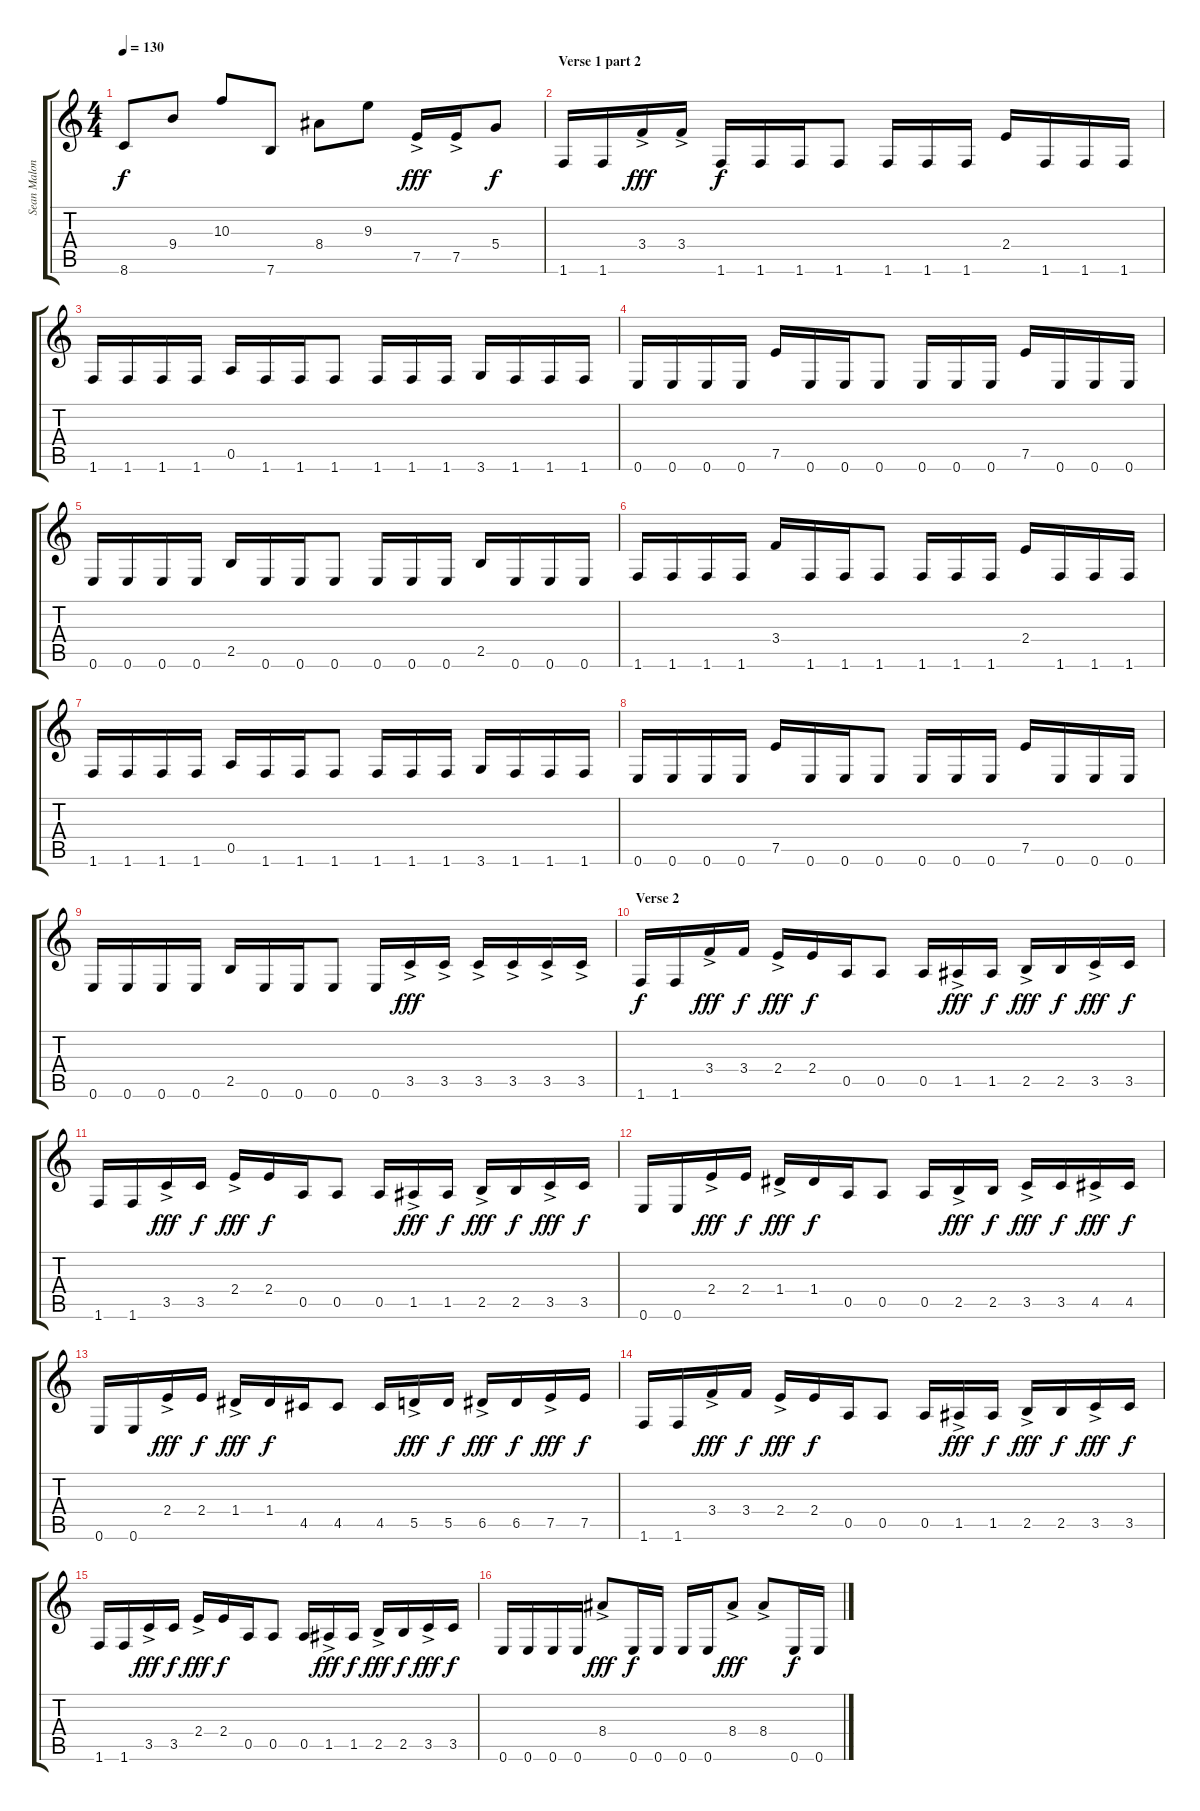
\track ("Sean Malone" "Sean Malon") {instrument fretlessbass}
\staff {score tabs}
\tuning (E4 B3 G3 D3 A2 E2) {hide}
\ts (4 4)
\tempo 130
\clef g2
\ks c
8.6.8{dy f} 9.4.8 10.3.8 7.6.8 8.4.8 9.3.8 7.5{ac}.16{dy fff} 7.5{ac}.16 5.4.8{dy f} |
\section ("" "Verse 1 part 2")
1.6.16 1.6.16 3.4{ac}.16{dy fff} 3.4{ac}.16 1.6.16{dy f} 1.6.16 1.6.16 1.6.8 1.6.16 1.6.16 1.6.16 2.4.16 1.6.16 1.6.16 1.6.16 |
1.6.16 1.6.16 1.6.16 1.6.16 0.5.16 1.6.16 1.6.16 1.6.8 1.6.16 1.6.16 1.6.16 3.6.16 1.6.16 1.6.16 1.6.16 |
0.6.16 0.6.16 0.6.16 0.6.16 7.5.16 0.6.16 0.6.16 0.6.8 0.6.16 0.6.16 0.6.16 7.5.16 0.6.16 0.6.16 0.6.16 |
0.6.16 0.6.16 0.6.16 0.6.16 2.5.16 0.6.16 0.6.16 0.6.8 0.6.16 0.6.16 0.6.16 2.5.16 0.6.16 0.6.16 0.6.16 |
1.6.16 1.6.16 1.6.16 1.6.16 3.4.16 1.6.16 1.6.16 1.6.8 1.6.16 1.6.16 1.6.16 2.4.16 1.6.16 1.6.16 1.6.16 |
1.6.16 1.6.16 1.6.16 1.6.16 0.5.16 1.6.16 1.6.16 1.6.8 1.6.16 1.6.16 1.6.16 3.6.16 1.6.16 1.6.16 1.6.16 |
0.6.16 0.6.16 0.6.16 0.6.16 7.5.16 0.6.16 0.6.16 0.6.8 0.6.16 0.6.16 0.6.16 7.5.16 0.6.16 0.6.16 0.6.16 |
0.6.16 0.6.16 0.6.16 0.6.16 2.5.16 0.6.16 0.6.16 0.6.8 0.6.16 3.5{ac}.16{dy fff} 3.5{ac}.16 3.5{ac}.16 3.5{ac}.16 3.5{ac}.16 3.5{ac}.16 |
\section ("" "Verse 2")
1.6.16{dy f} 1.6.16 3.4{ac}.16{dy fff} 3.4.16{dy f} 2.4{ac}.16{dy fff} 2.4.16{dy f} 0.5.16 0.5.8 0.5.16 1.5{ac}.16{dy fff} 1.5.16{dy f} 2.5{ac}.16{dy fff} 2.5.16{dy f} 3.5{ac}.16{dy fff} 3.5.16{dy f} |
1.6.16 1.6.16 3.5{ac}.16{dy fff} 3.5.16{dy f} 2.4{ac}.16{dy fff} 2.4.16{dy f} 0.5.16 0.5.8 0.5.16 1.5{ac}.16{dy fff} 1.5.16{dy f} 2.5{ac}.16{dy fff} 2.5.16{dy f} 3.5{ac}.16{dy fff} 3.5.16{dy f} |
0.6.16 0.6.16 2.4{ac}.16{dy fff} 2.4.16{dy f} 1.4{ac}.16{dy fff} 1.4.16{dy f} 0.5.16 0.5.8 0.5.16 2.5{ac}.16{dy fff} 2.5.16{dy f} 3.5{ac}.16{dy fff} 3.5.16{dy f} 4.5{ac}.16{dy fff} 4.5.16{dy f} |
0.6.16 0.6.16 2.4{ac}.16{dy fff} 2.4.16{dy f} 1.4{ac}.16{dy fff} 1.4.16{dy f} 4.5.16 4.5.8 4.5.16 5.5{ac}.16{dy fff} 5.5.16{dy f} 6.5{ac}.16{dy fff} 6.5.16{dy f} 7.5{ac}.16{dy fff} 7.5.16{dy f} |
1.6.16 1.6.16 3.4{ac}.16{dy fff} 3.4.16{dy f} 2.4{ac}.16{dy fff} 2.4.16{dy f} 0.5.16 0.5.8 0.5.16 1.5{ac}.16{dy fff} 1.5.16{dy f} 2.5{ac}.16{dy fff} 2.5.16{dy f} 3.5{ac}.16{dy fff} 3.5.16{dy f} |
1.6.16 1.6.16 3.5{ac}.16{dy fff} 3.5.16{dy f} 2.4{ac}.16{dy fff} 2.4.16{dy f} 0.5.16 0.5.8 0.5.16 1.5{ac}.16{dy fff} 1.5.16{dy f} 2.5{ac}.16{dy fff} 2.5.16{dy f} 3.5{ac}.16{dy fff} 3.5.16{dy f} |
0.6.16 0.6.16 0.6.16 0.6.16 8.4{ac}.8{dy fff} 0.6.16{dy f} 0.6.16 0.6.16 0.6.16 8.4{ac}.8{dy fff} 8.4{ac}.8 0.6.16{dy f} 0.6.16
